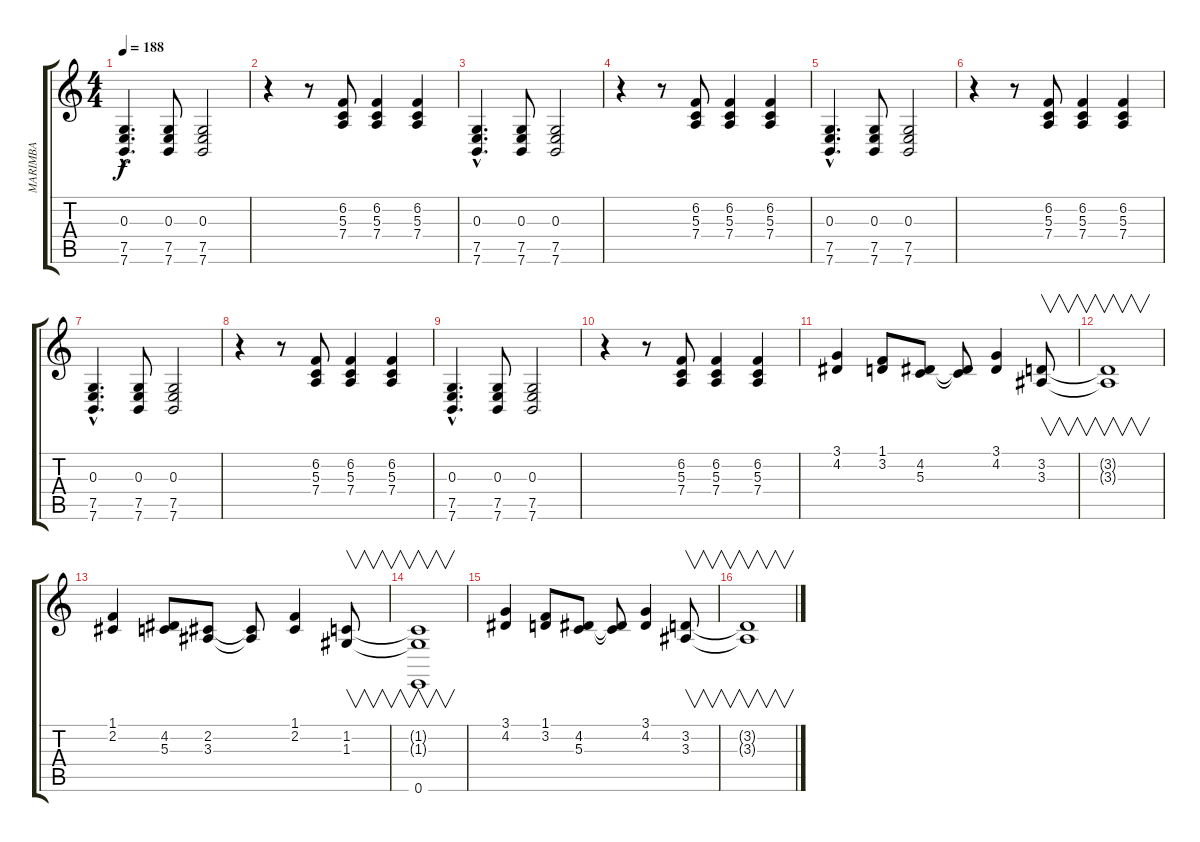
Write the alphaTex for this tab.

\track ("MARIMBA" "MARIMBA") {instrument marimba}
\staff {score tabs}
\tuning (E4 B3 G3 D3 A2 E2) {hide}
\ts (4 4)
\tempo 188
\clef g2
\ks c
(0.3{hac} 7.5{hac} 7.6{hac}).4{d dy f} (0.3 7.5 7.6).8 (0.3 7.5 7.6).2 |
r.4 r.8 (6.2 5.3 7.4).8 (6.2 5.3 7.4).4 (6.2 5.3 7.4).4 |
(0.3{hac} 7.5{hac} 7.6{hac}).4{d} (0.3 7.5 7.6).8 (0.3 7.5 7.6).2 |
r.4 r.8 (6.2 5.3 7.4).8 (6.2 5.3 7.4).4 (6.2 5.3 7.4).4 |
(0.3{hac} 7.5{hac} 7.6{hac}).4{d} (0.3 7.5 7.6).8 (0.3 7.5 7.6).2 |
r.4 r.8 (6.2 5.3 7.4).8 (6.2 5.3 7.4).4 (6.2 5.3 7.4).4 |
(0.3{hac} 7.5{hac} 7.6{hac}).4{d} (0.3 7.5 7.6).8 (0.3 7.5 7.6).2 |
r.4 r.8 (6.2 5.3 7.4).8 (6.2 5.3 7.4).4 (6.2 5.3 7.4).4 |
(0.3{hac} 7.5{hac} 7.6{hac}).4{d} (0.3 7.5 7.6).8 (0.3 7.5 7.6).2 |
r.4 r.8 (6.2 5.3 7.4).8 (6.2 5.3 7.4).4 (6.2 5.3 7.4).4 |
(3.1 4.2).4 (1.1 3.2).8 (4.2 5.3).8 (4.2{t} 5.3{t}).8 (3.1 4.2).4 (3.2 3.3).8{v} |
(3.2{t} 3.3{t}).1{v} |
(1.1 2.2).4 (4.2 5.3).8 (2.2 3.3).8 (2.2{t} 3.3{t}).8 (1.1 2.2).4 (1.2 1.3).8{v} |
(1.2{t} 1.3{t} 0.6).1{v} |
(3.1 4.2).4 (1.1 3.2).8 (4.2 5.3).8 (4.2{t} 5.3{t}).8 (3.1 4.2).4 (3.2 3.3).8{v} |
(3.2{t} 3.3{t}).1{v}
